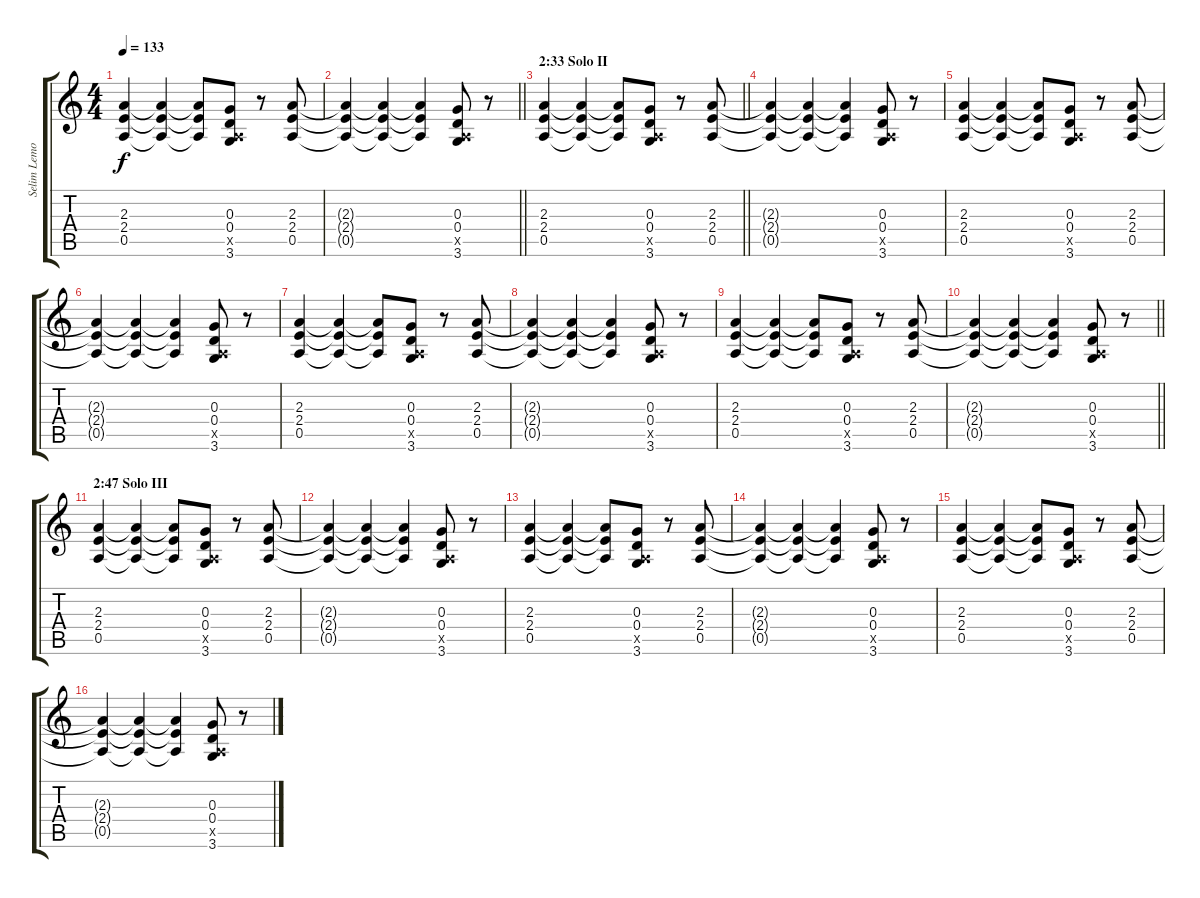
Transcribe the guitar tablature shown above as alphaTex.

\track ("Selim Lemouchi (Rhythm Guitar)" "Selim Lemo") {instrument overdrivenguitar}
\staff {score tabs}
\tuning (E4 B3 G3 D3 A2 E2) {hide}
\ts (4 4)
\tempo 133
\clef g2
\ks c
(2.3 2.4 0.5).4{dy f} (2.3{t} 2.4{t} 0.5{t}).4 (2.3{t} 2.4{t} 0.5{t}).8 (0.3 0.4 0.5{x} 3.6).8 r.8 (2.3 2.4 0.5).8 |
\barLineRight lightlight
(2.3{t} 2.4{t} 0.5{t}).4 (2.3{t} 2.4{t} 0.5{t}).4 (2.3{t} 2.4{t} 0.5{t}).4 (0.3 0.4 0.5{x} 3.6).8 r.8 |
\section ("" "2:33 Solo II")
\barLineRight lightlight
(2.3 2.4 0.5).4 (2.3{t} 2.4{t} 0.5{t}).4 (2.3{t} 2.4{t} 0.5{t}).8 (0.3 0.4 0.5{x} 3.6).8 r.8 (2.3 2.4 0.5).8 |
(2.3{t} 2.4{t} 0.5{t}).4 (2.3{t} 2.4{t} 0.5{t}).4 (2.3{t} 2.4{t} 0.5{t}).4 (0.3 0.4 0.5{x} 3.6).8 r.8 |
(2.3 2.4 0.5).4 (2.3{t} 2.4{t} 0.5{t}).4 (2.3{t} 2.4{t} 0.5{t}).8 (0.3 0.4 0.5{x} 3.6).8 r.8 (2.3 2.4 0.5).8 |
(2.3{t} 2.4{t} 0.5{t}).4 (2.3{t} 2.4{t} 0.5{t}).4 (2.3{t} 2.4{t} 0.5{t}).4 (0.3 0.4 0.5{x} 3.6).8 r.8 |
(2.3 2.4 0.5).4 (2.3{t} 2.4{t} 0.5{t}).4 (2.3{t} 2.4{t} 0.5{t}).8 (0.3 0.4 0.5{x} 3.6).8 r.8 (2.3 2.4 0.5).8 |
(2.3{t} 2.4{t} 0.5{t}).4 (2.3{t} 2.4{t} 0.5{t}).4 (2.3{t} 2.4{t} 0.5{t}).4 (0.3 0.4 0.5{x} 3.6).8 r.8 |
(2.3 2.4 0.5).4 (2.3{t} 2.4{t} 0.5{t}).4 (2.3{t} 2.4{t} 0.5{t}).8 (0.3 0.4 0.5{x} 3.6).8 r.8 (2.3 2.4 0.5).8 |
\barLineRight lightlight
(2.3{t} 2.4{t} 0.5{t}).4 (2.3{t} 2.4{t} 0.5{t}).4 (2.3{t} 2.4{t} 0.5{t}).4 (0.3 0.4 0.5{x} 3.6).8 r.8 |
\section ("" "2:47 Solo III")
(2.3 2.4 0.5).4 (2.3{t} 2.4{t} 0.5{t}).4 (2.3{t} 2.4{t} 0.5{t}).8 (0.3 0.4 0.5{x} 3.6).8 r.8 (2.3 2.4 0.5).8 |
(2.3{t} 2.4{t} 0.5{t}).4 (2.3{t} 2.4{t} 0.5{t}).4 (2.3{t} 2.4{t} 0.5{t}).4 (0.3 0.4 0.5{x} 3.6).8 r.8 |
(2.3 2.4 0.5).4 (2.3{t} 2.4{t} 0.5{t}).4 (2.3{t} 2.4{t} 0.5{t}).8 (0.3 0.4 0.5{x} 3.6).8 r.8 (2.3 2.4 0.5).8 |
(2.3{t} 2.4{t} 0.5{t}).4 (2.3{t} 2.4{t} 0.5{t}).4 (2.3{t} 2.4{t} 0.5{t}).4 (0.3 0.4 0.5{x} 3.6).8 r.8 |
(2.3 2.4 0.5).4 (2.3{t} 2.4{t} 0.5{t}).4 (2.3{t} 2.4{t} 0.5{t}).8 (0.3 0.4 0.5{x} 3.6).8 r.8 (2.3 2.4 0.5).8 |
(2.3{t} 2.4{t} 0.5{t}).4 (2.3{t} 2.4{t} 0.5{t}).4 (2.3{t} 2.4{t} 0.5{t}).4 (0.3 0.4 0.5{x} 3.6).8 r.8
